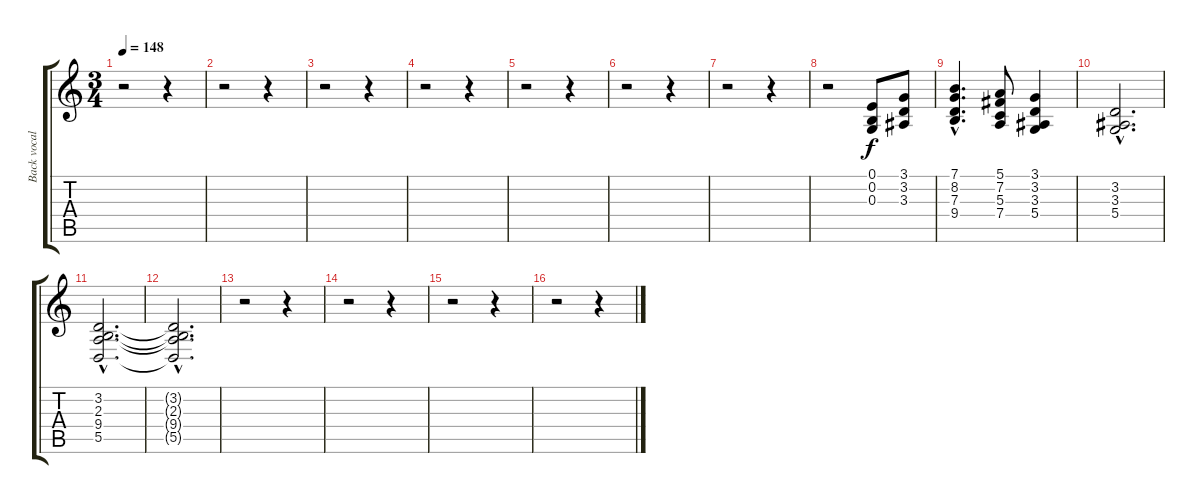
\track ("Back vocals" "Back vocal") {instrument choiraahs}
\staff {score tabs}
\tuning (E4 B3 G3 D3 A2 E2) {hide}
\ts (3 4)
\tempo 148
\clef g2
\ks c
r.2{dy f} r.4 |
r.2 r.4 |
r.2 r.4 |
r.2 r.4 |
r.2 r.4 |
r.2 r.4 |
r.2 r.4 |
r.2 (0.1 0.2 0.3).8 (3.1 3.2 3.3).8 |
(7.1{hac} 8.2{hac} 7.3{hac} 9.4{hac}).4{d} (5.1 7.2 5.3 7.4).8 (3.1 3.2 3.3 5.4).4 |
(3.2{hac} 3.3{hac} 5.4{hac}).2{d} |
(3.2{hac} 2.3{hac} 9.4{hac} 5.5{hac}).2{d} |
(3.2{hac t} 2.3{hac t} 9.4{hac t} 5.5{hac t}).2{d} |
r.2 r.4 |
r.2 r.4 |
r.2 r.4 |
r.2 r.4
